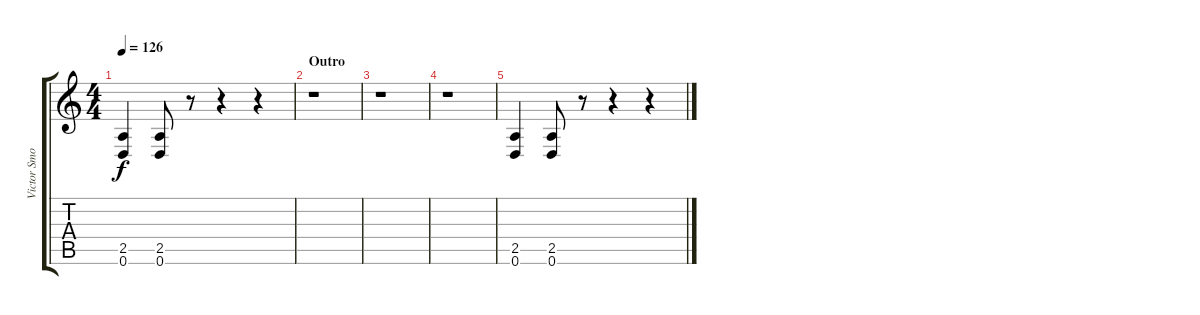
\track ("Victor Smolski" "Victor Smo") {instrument distortionguitar}
\staff {score tabs}
\tuning (D4 A3 F3 C3 G2 D2) {hide}
\ts (4 4)
\tempo 126
\clef g2
\ks c
(2.5 0.6).4{dy f} (2.5 0.6).8 r.8 r.4 r.4 |
\section ("" "Outro")
r.1 |
r.1 |
r.1 |
(2.5 0.6).4 (2.5 0.6).8 r.8 r.4 r.4
